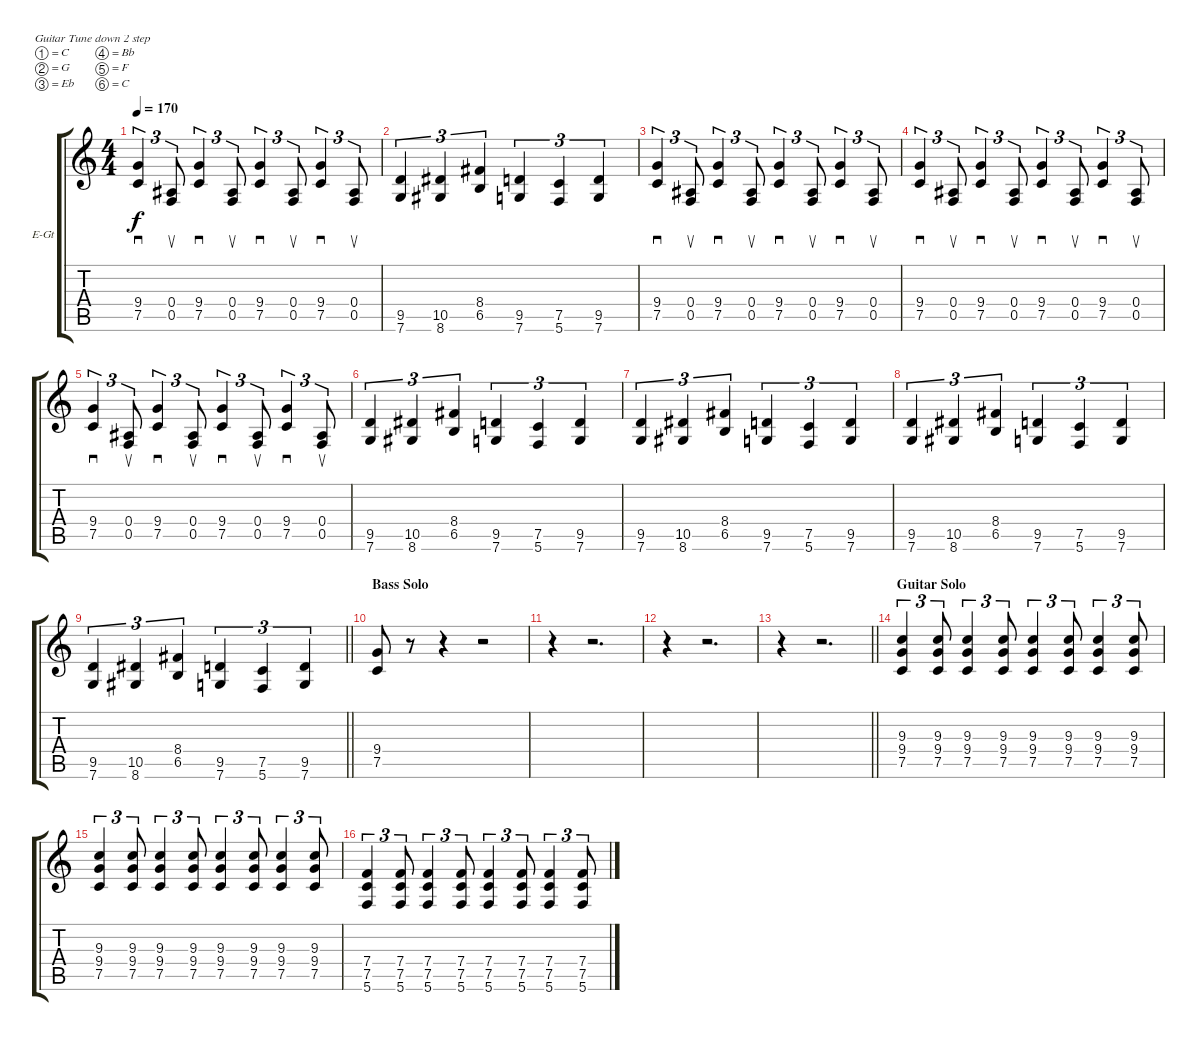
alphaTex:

\bracketExtendMode groupsimilarinstruments
\firstSystemTrackNameOrientation horizontal
\otherSystemsTrackNameOrientation horizontal
\track ("Josh Homme [Guitar2]" "E-Gt") {instrument distortionguitar}
\staff {score tabs}
\tuning (C4 G3 Eb3 Bb2 F2 C2)
\ts (4 4)
\tempo 170
\clef g2
\ks c
(9.4 7.5).4{sd tu (3 2) dy f} (0.4 0.5).8{su tu (3 2)} (9.4 7.5).4{sd tu (3 2)} (0.4 0.5).8{su tu (3 2)} (9.4 7.5).4{sd tu (3 2)} (0.4 0.5).8{su tu (3 2)} (9.4 7.5).4{sd tu (3 2)} (0.4 0.5).8{su tu (3 2)} |
(9.5 7.6).4{tu (3 2)} (10.5 8.6).4{tu (3 2)} (8.4 6.5).4{tu (3 2)} (9.5 7.6).4{tu (3 2)} (7.5 5.6).4{tu (3 2)} (9.5 7.6).4{tu (3 2)} |
(9.4 7.5).4{sd tu (3 2)} (0.4 0.5).8{su tu (3 2)} (9.4 7.5).4{sd tu (3 2)} (0.4 0.5).8{su tu (3 2)} (9.4 7.5).4{sd tu (3 2)} (0.4 0.5).8{su tu (3 2)} (9.4 7.5).4{sd tu (3 2)} (0.4 0.5).8{su tu (3 2)} |
(9.4 7.5).4{sd tu (3 2)} (0.4 0.5).8{su tu (3 2)} (9.4 7.5).4{sd tu (3 2)} (0.4 0.5).8{su tu (3 2)} (9.4 7.5).4{sd tu (3 2)} (0.4 0.5).8{su tu (3 2)} (9.4 7.5).4{sd tu (3 2)} (0.4 0.5).8{su tu (3 2)} |
(9.4 7.5).4{sd tu (3 2)} (0.4 0.5).8{su tu (3 2)} (9.4 7.5).4{sd tu (3 2)} (0.4 0.5).8{su tu (3 2)} (9.4 7.5).4{sd tu (3 2)} (0.4 0.5).8{su tu (3 2)} (9.4 7.5).4{sd tu (3 2)} (0.4 0.5).8{su tu (3 2)} |
(9.5 7.6).4{tu (3 2)} (10.5 8.6).4{tu (3 2)} (8.4 6.5).4{tu (3 2)} (9.5 7.6).4{tu (3 2)} (7.5 5.6).4{tu (3 2)} (9.5 7.6).4{tu (3 2)} |
(9.5 7.6).4{tu (3 2)} (10.5 8.6).4{tu (3 2)} (8.4 6.5).4{tu (3 2)} (9.5 7.6).4{tu (3 2)} (7.5 5.6).4{tu (3 2)} (9.5 7.6).4{tu (3 2)} |
(9.5 7.6).4{tu (3 2)} (10.5 8.6).4{tu (3 2)} (8.4 6.5).4{tu (3 2)} (9.5 7.6).4{tu (3 2)} (7.5 5.6).4{tu (3 2)} (9.5 7.6).4{tu (3 2)} |
\barLineRight lightlight
(9.5 7.6).4{tu (3 2)} (10.5 8.6).4{tu (3 2)} (8.4 6.5).4{tu (3 2)} (9.5 7.6).4{tu (3 2)} (7.5 5.6).4{tu (3 2)} (9.5 7.6).4{tu (3 2)} |
\section ("" "Bass Solo")
(9.4 7.5).8 r.8 r.4 r.2 |
r.4 r.2{d} |
r.4 r.2{d} |
\barLineRight lightlight
r.4 r.2{d} |
\section ("" "Guitar Solo")
(9.3 9.4 7.5).4{tu (3 2)} (9.3 9.4 7.5).8{tu (3 2)} (9.3 9.4 7.5).4{tu (3 2)} (9.3 9.4 7.5).8{tu (3 2)} (9.3 9.4 7.5).4{tu (3 2)} (9.3 9.4 7.5).8{tu (3 2)} (9.3 9.4 7.5).4{tu (3 2)} (9.3 9.4 7.5).8{tu (3 2)} |
(9.3 9.4 7.5).4{tu (3 2)} (9.3 9.4 7.5).8{tu (3 2)} (9.3 9.4 7.5).4{tu (3 2)} (9.3 9.4 7.5).8{tu (3 2)} (9.3 9.4 7.5).4{tu (3 2)} (9.3 9.4 7.5).8{tu (3 2)} (9.3 9.4 7.5).4{tu (3 2)} (9.3 9.4 7.5).8{tu (3 2)} |
(7.4 7.5 5.6).4{tu (3 2)} (7.4 7.5 5.6).8{tu (3 2)} (7.4 7.5 5.6).4{tu (3 2)} (7.4 7.5 5.6).8{tu (3 2)} (7.4 7.5 5.6).4{tu (3 2)} (7.4 7.5 5.6).8{tu (3 2)} (7.4 7.5 5.6).4{tu (3 2)} (7.4 7.5 5.6).8{tu (3 2)}
